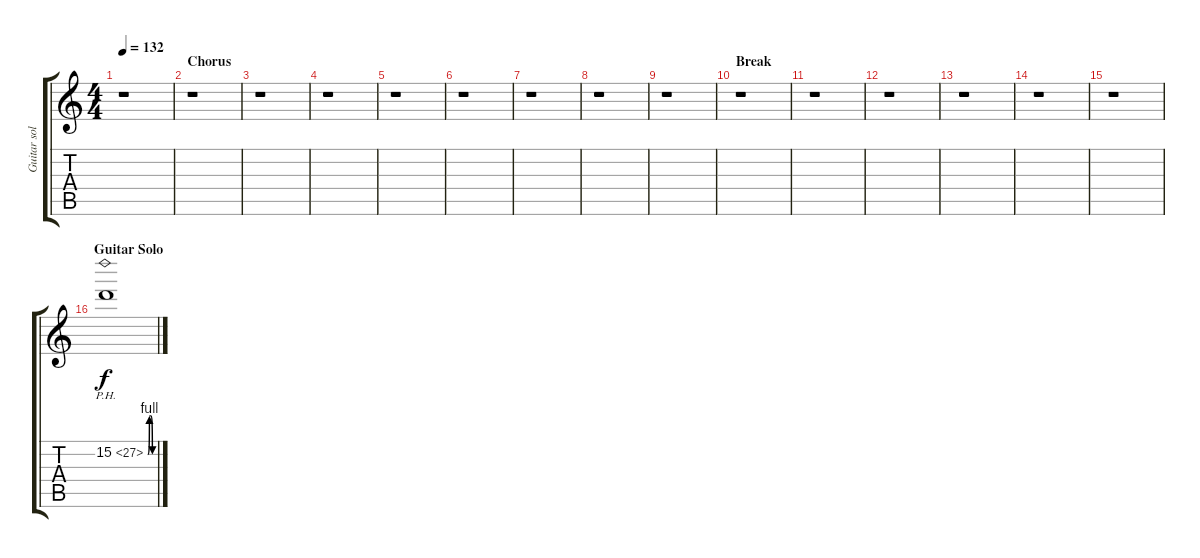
\track ("Guitar solos" "Guitar sol") {instrument overdrivenguitar}
\staff {score tabs}
\tuning (E4 B3 G3 D3 A2 E2) {hide}
\ts (4 4)
\tempo 132
\clef g2
\ks c
r.1{dy f} |
\section ("" "Chorus")
r.1 |
r.1 |
r.1 |
r.1 |
r.1 |
r.1 |
r.1 |
r.1 |
\section ("" "Break")
r.1 |
r.1 |
r.1 |
r.1 |
r.1 |
r.1 |
\section ("" "Guitar Solo")
15.2{be (custom 0 0 15 4 30 4 45 0 60 0) ph 12}.1
